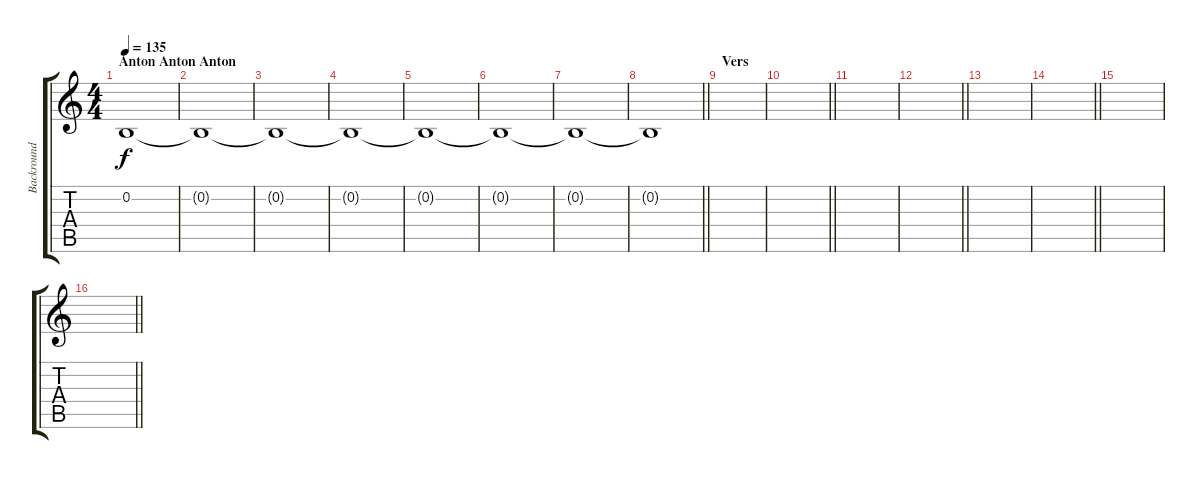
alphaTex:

\track ("Backround Applause" "Backround ") {instrument applause}
\staff {score tabs}
\tuning (E4 B3 G3 D3 A2 E2) {hide}
\ts (4 4)
\section ("" "Anton Anton Anton")
\tempo 135
\clef g2
\ks c
0.2.1{dy f} |
0.2{t}.1 |
0.2{t}.1 |
0.2{t}.1 |
0.2{t}.1 |
0.2{t}.1 |
0.2{t}.1 |
\barLineRight lightlight
0.2{t}.1 |
\section ("" "Vers")
|
\barLineRight lightlight
|
|
\barLineRight lightlight
|
|
\barLineRight lightlight
|
|
\barLineRight lightlight
